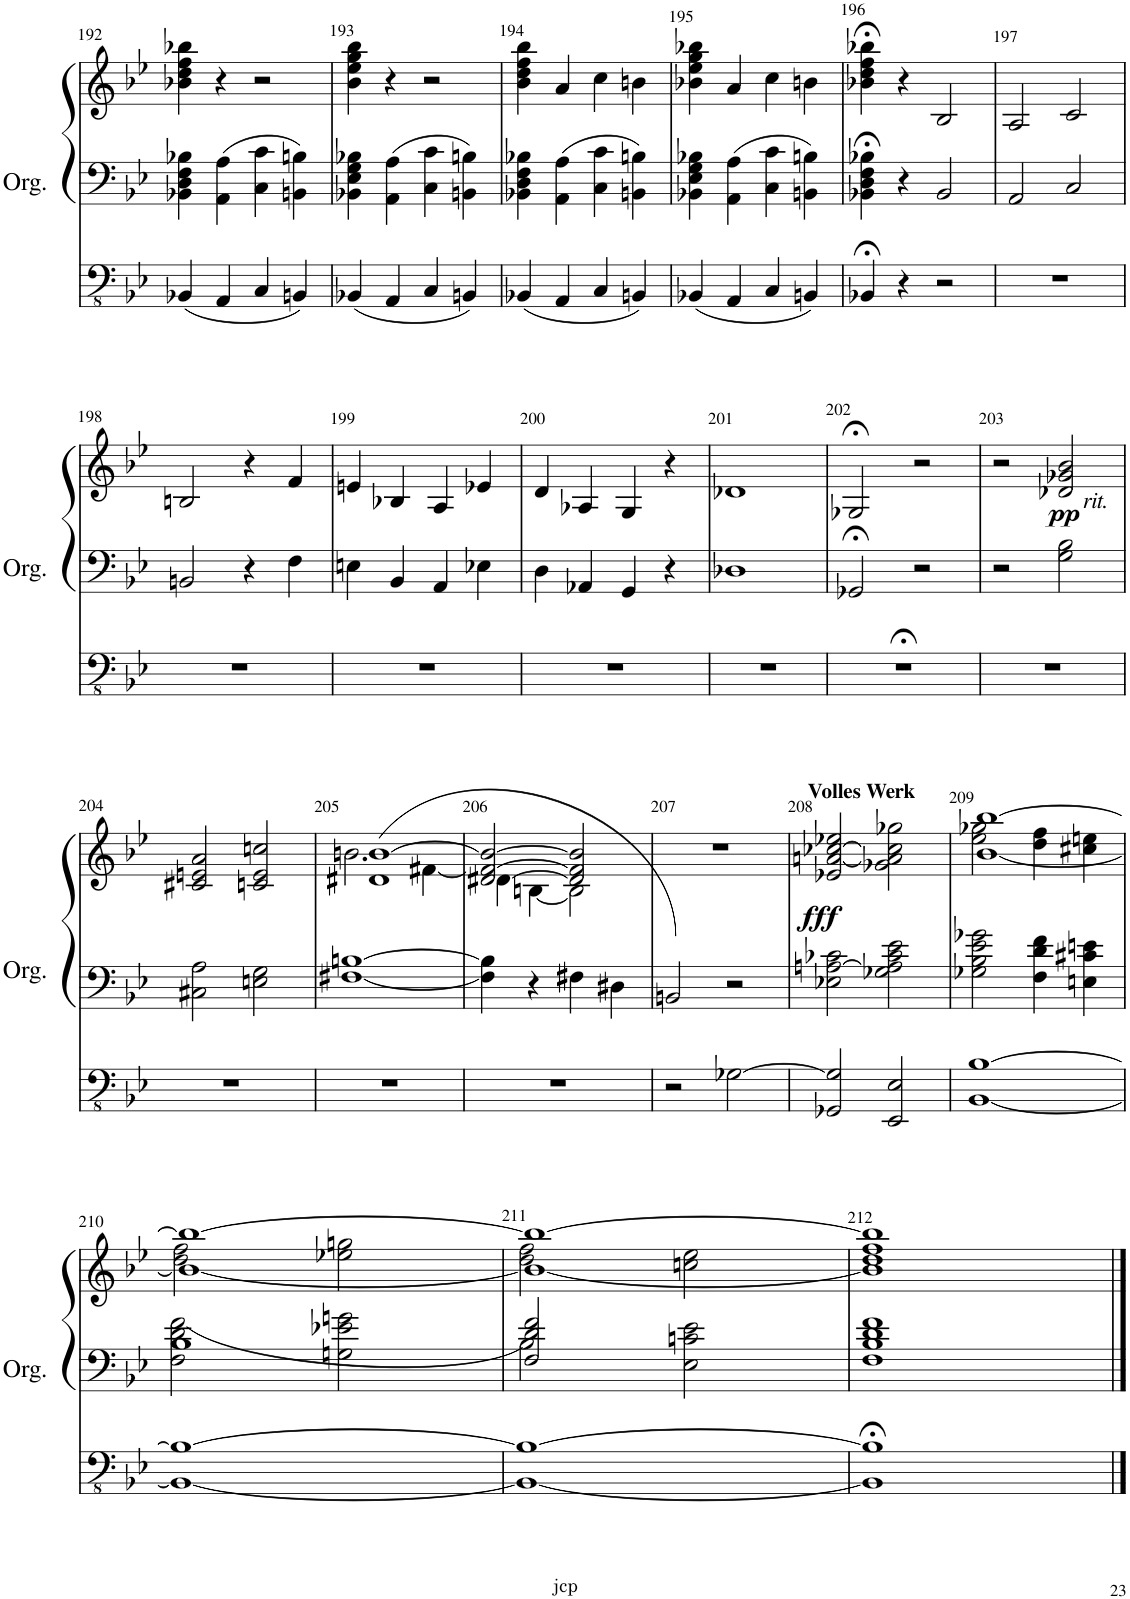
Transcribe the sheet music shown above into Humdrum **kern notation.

**kern	**kern	**kern	**dynam
*part1	*part1	*part1	*part1
*staff3	*staff2	*staff1	*staff1/2/3
*I"Orgue à tuyaux	*	*	*
*I'Org.	*	*	*
!!LO:PB:g=z
*clefFv4	*clefF4	*clefG2	*
*k[b-e-]	*k[b-e-]	*k[b-e-]	*
*M4/4	*M4/4	*M4/4	*
*met(c)	*met(c)	*met(c)	*
=192	=192	=192	=192
4BBB-X/	4BB-X\ 4D\ 4F\ 4B-X\	4b-X\ 4dd\ 4ff\ 4bb-X\	.
4AAA/	4AA\ 4A\	4r	.
4CC/	4C\ 4c\	2r	.
4BBBn/	4BBn\ 4Bn\	.	.
=193	=193	=193	=193
4BBB-X/	4BB-X\ 4E-\ 4G\ 4B-X\	4b-\ 4ee-\ 4gg\ 4bb-\	.
4AAA/	4AA\ 4A\	4r	.
4CC/	4C\ 4c\	2r	.
4BBBn/	4BBn\ 4Bn\	.	.
=194	=194	=194	=194
4BBB-X/	4BB-X\ 4D\ 4F\ 4B-X\	4b-\ 4dd\ 4ff\ 4bb-\	.
4AAA/	4AA\ 4A\	4a/	.
4CC/	4C\ 4c\	4cc\	.
4BBBn/	4BBn\ 4Bn\	4bn\	.
=195	=195	=195	=195
4BBB-X/	4BB-X\ 4E-\ 4G\ 4B-X\	4b-X\ 4ee-\ 4gg\ 4bb-X\	.
4AAA/	4AA\ 4A\	4a/	.
4CC/	4C\ 4c\	4cc\	.
4BBBn/	4BBn\ 4Bn\	4bn\	.
=196	=196	=196	=196
4BBB-X;</	4BB-X\;< 4D\;< 4F\;< 4B-X\;<	4b-X\;< 4dd\;< 4ff\;< 4bb-X\;<	.
4r	4r	4r	.
2r	2BB-/	2B-/	.
=197	=197	=197	=197
1r	2AA/	2A/	.
.	2C/	2c/	.
!!LO:LB:g=z
=198	=198	=198	=198
1r	2BBn/	2Bn/	.
.	4r	4r	.
.	4F\	4f/	.
=199	=199	=199	=199
1r	4En\	4en/	.
.	4BB-/	4B-X/	.
.	4AA/	4A/	.
.	4E-X\	4e-X/	.
=200	=200	=200	=200
1r	4D\	4d/	.
.	4AA-X/	4A-X/	.
.	4GG/	4G/	.
.	4r	4r	.
=201	=201	=201	=201
1r	1D-X	1d-X	.
=202	=202	=202	=202
1r;<	2GG-X;</	2G-X;</	.
.	2r	2r	.
=203	=203	=203	=203
1r	2r	2r	.
!	!	!LO:TX:b:i:t=rit.	!
!	!	!	!LO:DY:b
.	2G\ 2B-\	2d-X/ 2g-X/ 2b-/	pp
!!LO:LB:g=z
=204	=204	=204	=204
1r	2C#X\ 2A\	2c#X/ 2en/ 2a/	.
.	2En\ 2G\	2cn/ 2e/ 2ccn/	.
=205	=205	=205	=205
*	*	*^	*
1r	[1F#X [1Bn	(1d#X [1b-	2.bn\	.
.	.	.	[4f#X\	.
=206	=206	=206	=206	=206
1r	4F#\] 4B\]	[2d#X/ 2f#/_ 2b-/_	4d#\	.
.	4r	.	[4Bn\	.
.	4F#X\	2d#/] 2f#/] 2b-/]	2B\]	.
.	4D#X\	.	.	.
*	*	*v	*v	*
=207	=207	=207	=207
2r	2BBn/)	1r	.
[2GG-X\	2r	.	.
=208	=208	=208	=208
!	!	!LO:TX:a:B:t=Volles Werk	!
!	!	!	!LO:DY:b
2GGG-X/ 2GG-/]	2E-X\ [2An\ 2c-X\	2e-X/ [2an/ [2cc-X/ 2ee-X/	fff
2EEE-/ 2EE-/	2G-X\ 2A\] 2c-\ 2e-\	2g-X\ 2a\] 2cc-\] 2gg-X\	.
=209	=209	=209	=209
*	*	*^	*
[1BBB- [1BB-	2G-X\ 2B-\ 2e-\ 2g-X\	[<1b- [1bb-	2ee-\ 2gg-X\	.
.	4F\ 4d\ 4f\	.	4dd\ 4ff\	.
.	4En\ 4c#X\ 4en\	.	4cc#X\ 4een\	.
!!LO:LB:g=z	!!
=210	=210	=210	=210	=210
*	*^	*	*	*
1BBB-_ 1BB-_	2F\ 2d\ 2f\	1B-	1b-_ 1bb-_	2dd\ 2ff\	.
.	2Gn\ 2e-X\ 2gn\	.	.	2ee-X\ 2ggn\	.
=211	=211	=211	=211	=211	=211
1BBB-_ 1BB-_	2F/ 2d/ 2f/	2B-\	1b-_ 1bb-_	2dd\ 2ff\	.
.	2E-\ 2cn\ 2e-\	2ryy	.	2ccn\ 2ee-\	.
*	*v	*v	*	*	*
*	*	*v	*v	*
=212	=212	=212	=212
1BBB-];< 1BB-];<	1F 1B- 1d 1f	1b-] 1dd 1ff 1bb-]	.
==	==	==	==
*-	*-	*-	*-
